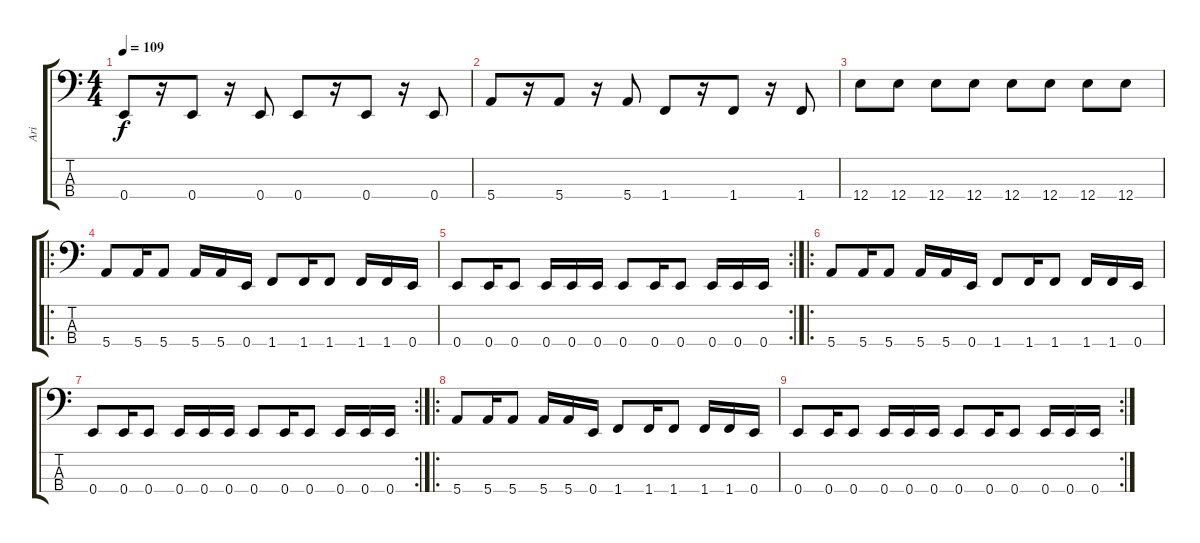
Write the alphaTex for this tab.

\track ("Ari" "Ari") {instrument electricbassfinger}
\staff {score tabs}
\tuning (G2 D2 A1 E1) {hide}
\ts (4 4)
\tempo 109
\clef f4
\ks c
0.4.8{dy f} r.16 0.4.8 r.16 0.4.8 0.4.8 r.16 0.4.8 r.16 0.4.8 |
5.4.8 r.16 5.4.8 r.16 5.4.8 1.4.8 r.16 1.4.8 r.16 1.4.8 |
12.4.8 12.4.8 12.4.8 12.4.8 12.4.8 12.4.8 12.4.8 12.4.8 |
\ro
5.4.8 5.4.16 5.4.8 5.4.16 5.4.16 0.4.16 1.4.8 1.4.16 1.4.8 1.4.16 1.4.16 0.4.16 |
\rc 2
0.4.8 0.4.16 0.4.8 0.4.16 0.4.16 0.4.16 0.4.8 0.4.16 0.4.8 0.4.16 0.4.16 0.4.16 |
\ro
5.4.8{volume 7} 5.4.16 5.4.8 5.4.16 5.4.16 0.4.16 1.4.8 1.4.16 1.4.8 1.4.16 1.4.16 0.4.16 |
\rc 2
0.4.8 0.4.16 0.4.8 0.4.16 0.4.16 0.4.16 0.4.8 0.4.16 0.4.8 0.4.16 0.4.16 0.4.16 |
\ro
5.4.8{volume 3} 5.4.16 5.4.8 5.4.16 5.4.16 0.4.16 1.4.8 1.4.16 1.4.8 1.4.16 1.4.16 0.4.16 |
\rc 2
0.4.8 0.4.16 0.4.8 0.4.16 0.4.16 0.4.16 0.4.8 0.4.16 0.4.8 0.4.16 0.4.16 0.4.16
